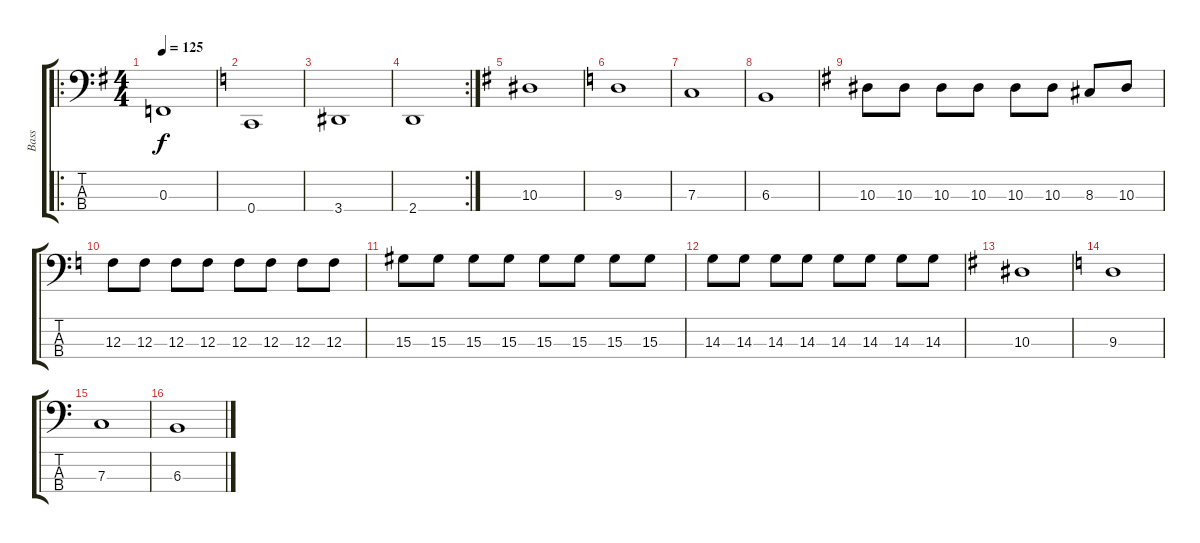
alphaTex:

\track ("Bass" "Bass") {instrument electricbassfinger}
\staff {score tabs}
\tuning (Eb2 Bb1 F1 C1) {hide}
\ro
\ts (4 4)
\tempo 125
\clef f4
\ks g
0.3.1{dy f} |
\ks c
0.4.1 |
3.4.1 |
\rc 2
2.4.1 |
\ks g
10.3.1 |
\ks c
9.3.1 |
7.3.1 |
6.3.1 |
\ks g
10.3.8 10.3.8 10.3.8 10.3.8 10.3.8 10.3.8 8.3.8 10.3.8 |
\ks c
12.3.8 12.3.8 12.3.8 12.3.8 12.3.8 12.3.8 12.3.8 12.3.8 |
15.3.8 15.3.8 15.3.8 15.3.8 15.3.8 15.3.8 15.3.8 15.3.8 |
14.3.8 14.3.8 14.3.8 14.3.8 14.3.8 14.3.8 14.3.8 14.3.8 |
\ks g
10.3.1 |
\ks c
9.3.1 |
7.3.1 |
6.3.1
